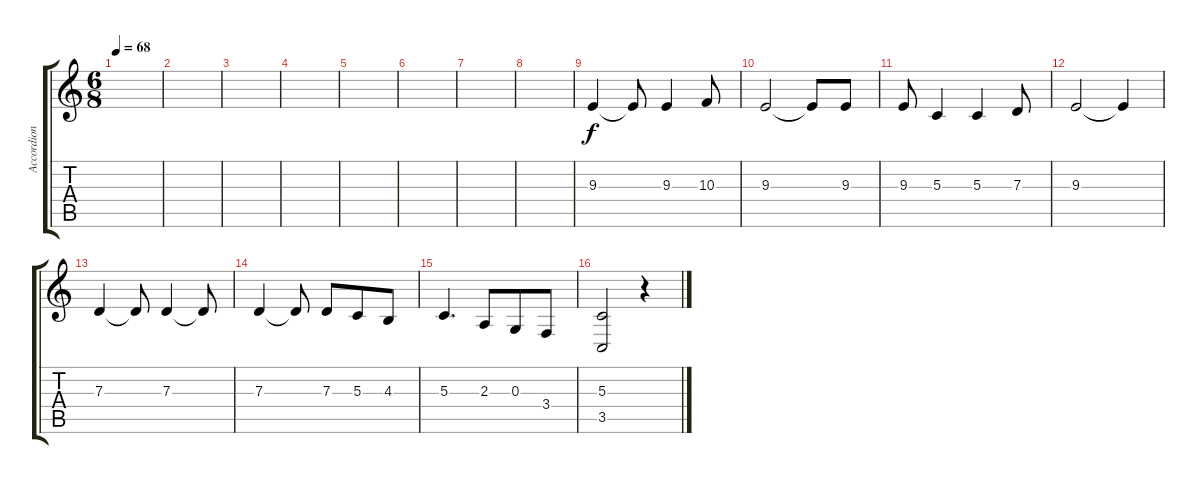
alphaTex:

\track ("Accordion" "Accordion") {instrument accordion}
\staff {score tabs}
\tuning (E4 B3 G3 D3 A2 E2) {hide}
\ts (6 8)
\tempo 68
\clef g2
\ks c
|
|
|
|
|
|
|
|
9.3.4 9.3{t}.8 9.3.4 10.3.8 |
9.3.2 9.3{t}.8 9.3.8 |
9.3.8 5.3.4 5.3.4 7.3.8 |
9.3.2 9.3{t}.4 |
7.3.4 7.3{t}.8 7.3.4 7.3{t}.8 |
7.3.4 7.3{t}.8 7.3.8 5.3.8 4.3.8 |
5.3.4{d} 2.3.8 0.3.8 3.4.8 |
(5.3 3.5).2 r.4
